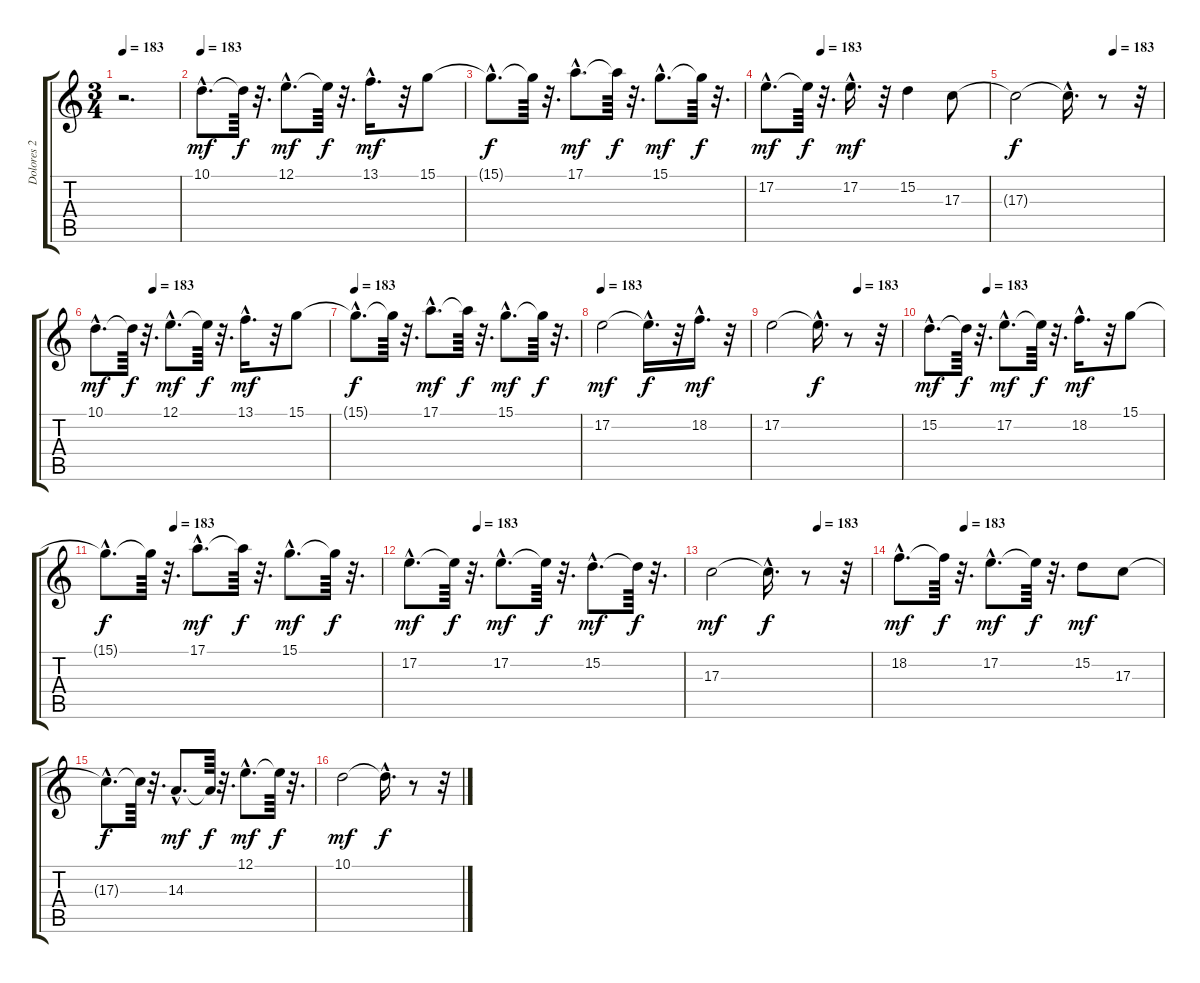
\track ("Dolores 2" "Dolores 2") {instrument pad3polysynth}
\staff {score tabs}
\tuning (E4 B3 G3 D3 A2 E2) {hide}
\ts (3 4)
\tempo 183
\clef g2
\ks c
r.2{d dy f} |
\tempo 183
10.1{hac}.8{d dy mf} 10.1{t}.64{dy f} r.32{d} 12.1{hac}.8{d dy mf} 12.1{t}.64{dy f} r.32{d} 13.1{hac}.16{d dy mf} r.32 15.1.8 |
15.1{hac t}.8{d dy f} 15.1{t}.64 r.32{d} 17.1{hac}.8{d dy mf} 17.1{t}.64{dy f} r.32{d} 15.1{hac}.8{d dy mf} 15.1{t}.64{dy f} r.32{d} |
\tempo (183 0.25)
17.2{hac}.8{d dy mf} 17.2{t}.64{dy f} r.32{d} 17.2{hac}.16{d dy mf} r.32 15.2.4 17.3.8 |
\tempo (183 0.6666666666666666)
17.3{t}.2{dy f} 17.3{hac t}.16{d} r.8 r.32 |
\tempo (183 0.25)
10.1{hac}.8{d dy mf} 10.1{t}.64{dy f} r.32{d} 12.1{hac}.8{d dy mf} 12.1{t}.64{dy f} r.32{d} 13.1{hac}.16{d dy mf} r.32 15.1.8 |
\tempo 183
15.1{hac t}.8{d dy f} 15.1{t}.64 r.32{d} 17.1{hac}.8{d dy mf} 17.1{t}.64{dy f} r.32{d} 15.1{hac}.8{d dy mf} 15.1{t}.64{dy f} r.32{d} |
\tempo 183
17.2.2{dy mf} 17.2{hac t}.16{d dy f} r.32 18.2{hac}.16{d dy mf} r.32 |
\tempo (183 0.6666666666666666)
17.2.2 17.2{hac t}.16{d dy f} r.8 r.32 |
\tempo (183 0.25)
15.2{hac}.8{d dy mf} 15.2{t}.64{dy f} r.32{d} 17.2{hac}.8{d dy mf} 17.2{t}.64{dy f} r.32{d} 18.2{hac}.16{d dy mf} r.32 15.1.8 |
\tempo (183 0.25)
15.1{hac t}.8{d dy f} 15.1{t}.64 r.32{d} 17.1{hac}.8{d dy mf} 17.1{t}.64{dy f} r.32{d} 15.1{hac}.8{d dy mf} 15.1{t}.64{dy f} r.32{d} |
\tempo (183 0.25)
17.2{hac}.8{d dy mf} 17.2{t}.64{dy f} r.32{d} 17.2{hac}.8{d dy mf} 17.2{t}.64{dy f} r.32{d} 15.2{hac}.8{d dy mf} 15.2{t}.64{dy f} r.32{d} |
\tempo (183 0.6666666666666666)
17.3.2{dy mf} 17.3{hac t}.16{d dy f} r.8 r.32 |
\tempo (183 0.25)
18.2{hac}.8{d dy mf} 18.2{t}.64{dy f} r.32{d} 17.2{hac}.8{d dy mf} 17.2{t}.64{dy f} r.32{d} 15.2.8{dy mf} 17.3.8 |
17.3{hac t}.8{d dy f} 17.3{t}.64 r.32{d} 14.3{hac}.8{d dy mf} 14.3{t}.64{dy f} r.32{d} 12.1{hac}.8{d dy mf} 12.1{t}.64{dy f} r.32{d} |
10.1.2{dy mf} 10.1{hac t}.16{d dy f} r.8 r.32
